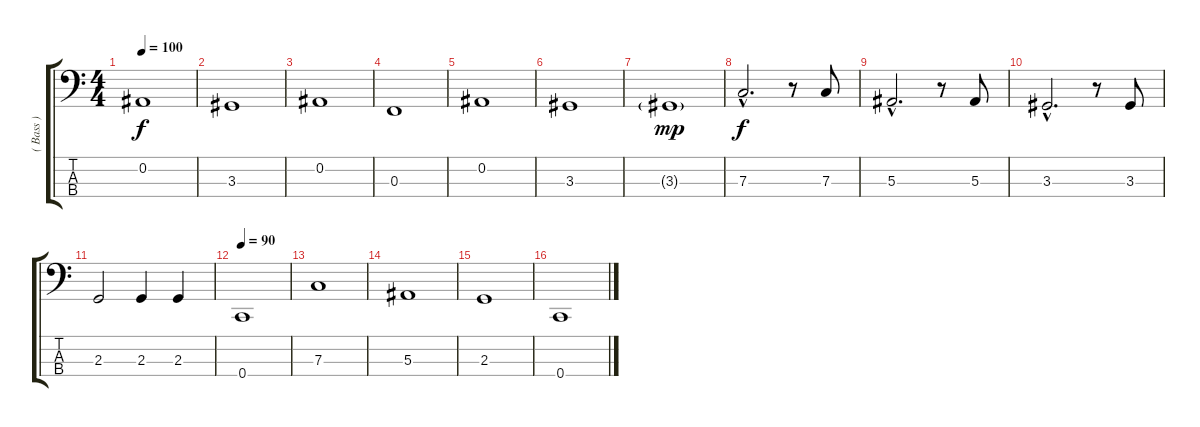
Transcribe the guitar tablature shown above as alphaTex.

\track ("( Bass )" "( Bass )") {instrument electricbassfinger}
\staff {score tabs}
\tuning (Eb2 Bb1 F1 C1) {hide}
\ts (4 4)
\tempo 100
\clef f4
\ks c
0.2.1{dy f} |
3.3.1 |
0.2.1 |
0.3.1 |
0.2.1 |
3.3.1 |
3.3{g}.1{dy mp} |
7.3{hac}.2{d dy f} r.8 7.3.8 |
5.3{hac}.2{d} r.8 5.3.8 |
3.3{hac}.2{d} r.8 3.3.8 |
2.3.2 2.3.4 2.3.4 |
\tempo 90
0.4.1 |
7.3.1 |
5.3.1 |
2.3.1 |
0.4.1
